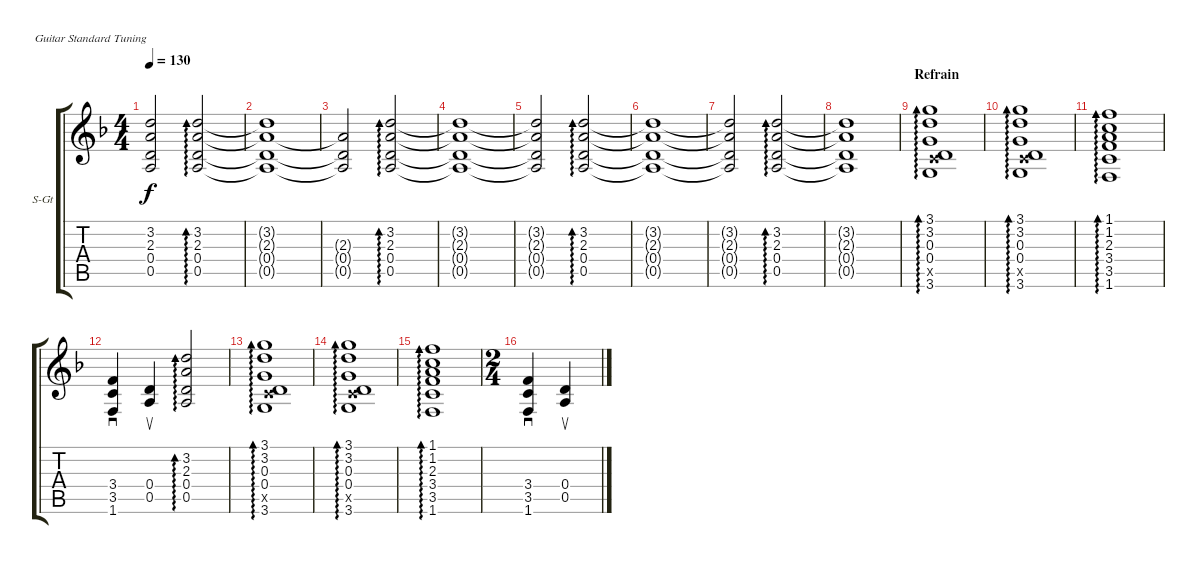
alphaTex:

\defaultSystemsLayout 4
\bracketExtendMode groupsimilarinstruments
\firstSystemTrackNameOrientation horizontal
\otherSystemsTrackNameOrientation horizontal
\track ("Guitar 2 Clean" "S-Gt") {instrument acousticguitarsteel}
\staff {score tabs}
\tuning (E4 B3 G3 D3 A2 E2)
\ts (4 4)
\tempo 130
\clef g2
\ks dminor
(0.5{t} 0.4{t} 2.3{t} 3.2{t}).2{dy f} (0.4 2.3 3.2 0.5).2{ad 0} |
(3.2{t} 2.3{t} 0.4{t} 0.5{t}).1 |
(0.5{t} 0.4{t} 2.3{t}).2 (0.5 0.4 2.3 3.2).2{ad 0} |
(0.5{t} 0.4{t} 2.3{t} 3.2{t}).1 |
(0.5{t} 0.4{t} 2.3{t} 3.2{t}).2 (0.5 0.4 2.3 3.2).2{ad 0} |
(0.5{t} 0.4{t} 2.3{t} 3.2{t}).1 |
(0.5{t} 0.4{t} 2.3{t} 3.2{t}).2 (0.5 0.4 2.3 3.2).2{ad 0} |
(0.5{t} 0.4{t} 2.3{t} 3.2{t}).1 |
\section ("" "Refrain")
(3.6 3.5{x} 0.4 0.3 3.2 3.1).1{ad 0} |
(3.6 3.5{x} 0.4 0.3 3.2 3.1).1{ad 0} |
(1.6 3.5 3.4 2.3 1.2 1.1).1{ad 0} |
(1.6 3.5 3.4).4{sd} (0.5 0.4).4{su} (0.5 0.4 2.3 3.2).2{ad 0} |
(3.6 3.5{x} 0.4 0.3 3.2 3.1).1{ad 0} |
(3.6 3.5{x} 0.4 0.3 3.2 3.1).1{ad 0} |
(1.6 3.5 3.4 2.3 1.2 1.1).1{ad 0} |
\ts (2 4)
(1.6 3.5 3.4).4{sd} (0.5 0.4).4{su}
